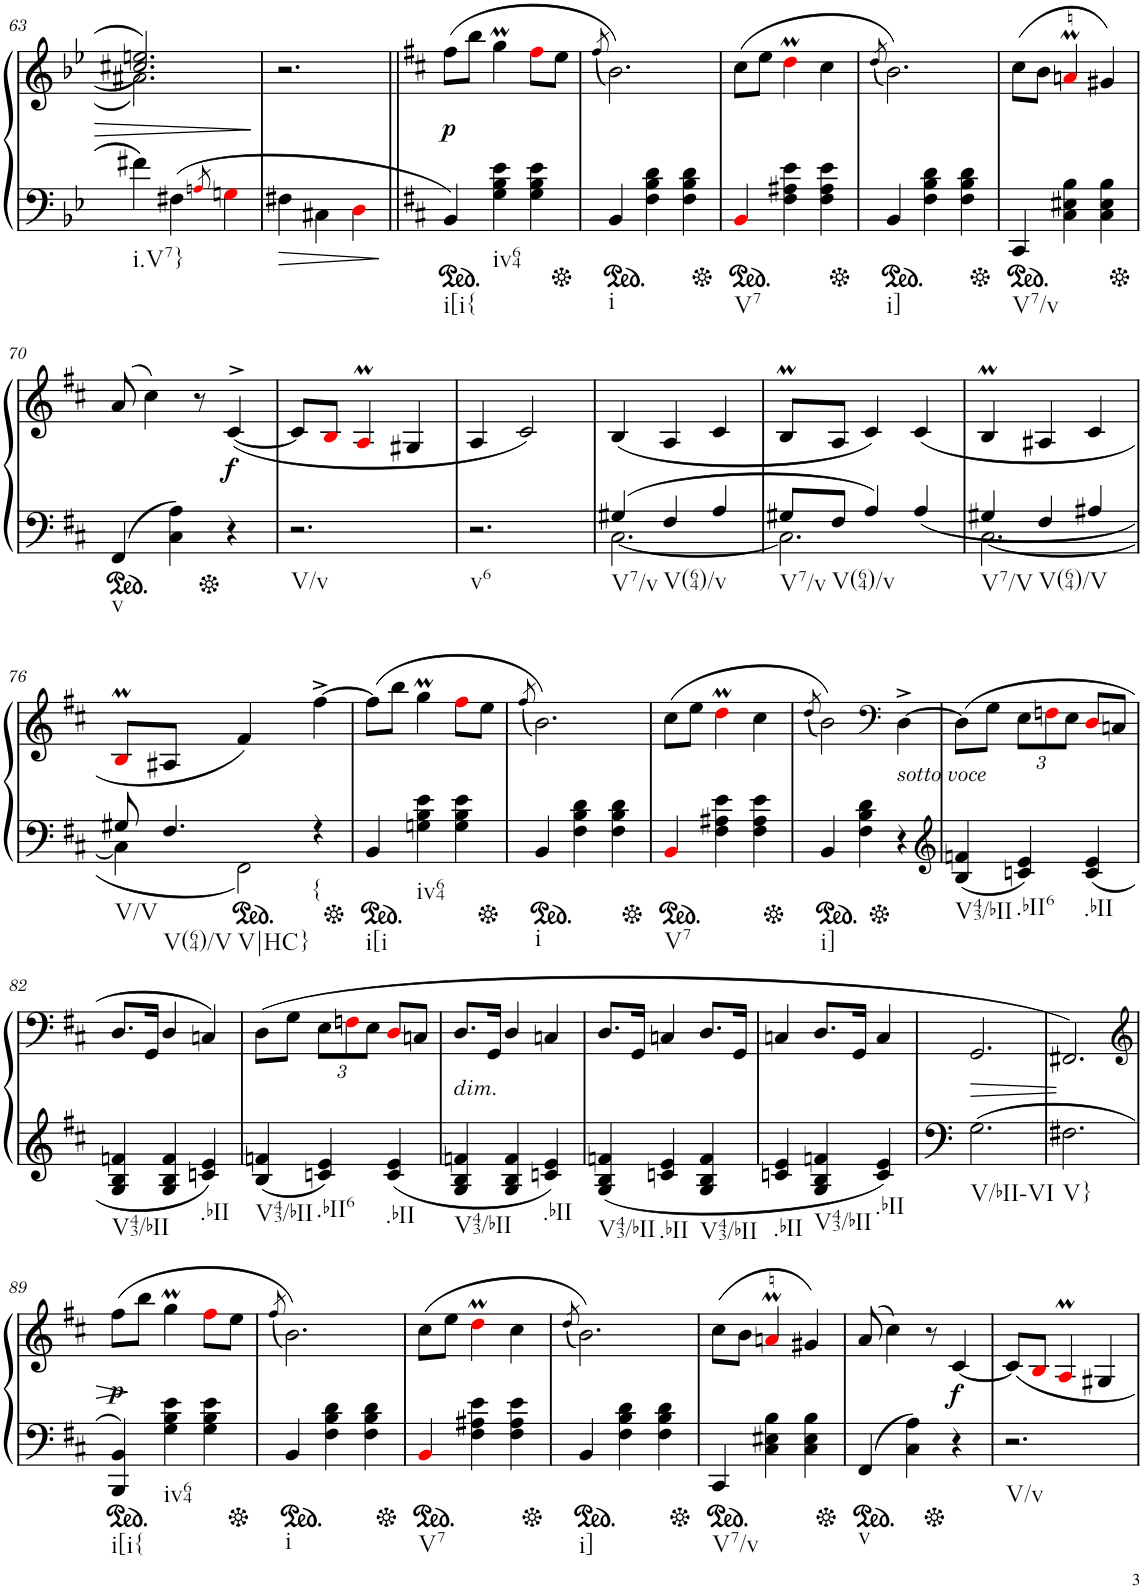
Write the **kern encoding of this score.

**kern	**dynam	**kern	**dynam
*part2	*part2	*part1	*part1
*staff2	*staff2	*staff1	*staff1
*I"Piano	*	*I"Piano	*
*I'Pno	*	*I'Pno	*
!!LO:PB:g=z
*clefF4	*	*clefG2	*
*k[b-e-]	*	*k[b-e-]	*
*M3/4	*	*M3/4	*
=63	=63	=63	=63
*	*	*^	*
!LO:TX:b:t=i.V7}	!	!	!	!
4f#X\	.	2.cc#X/ 2.een/	2.a#X\	.
(4F#X\	.	.	.	.
8qAni/	.	.	.	.
4Gni\	.	.	.	.
*	*	*v	*v	*
=64	=64	=64	=64
!	!LO:HP:b	!	!
4F#X\	>	2.r	.
4C#X\	.	.	.
4Di\	.	.	.
.	]	.	.
=65||	=65||	=65||	=65||
*k[f#c#]	*	*k[f#c#]	*
*ped	*	*	*
!LO:TX:b:t=i[i{	!	!	!
!	!	!	!LO:DY:b
4BB/)	.	(8ff#\L	p
.	.	8bb\J	.
!LO:TX:b:t=iv64	!	!	!
4G\ 4B\ 4e\	.	4ggM\	.
4G\ 4B\ 4e\	.	8ff#i\L	.
.	.	8ee\J	.
=66	=66	=66	=66
.	.	(8qff#/	.
*ped	*	*	*
!LO:TX:b:t=i	!	!	!
4BB/	.	2.b\))	.
4F#\ 4B\ 4d\	.	.	.
4F#\ 4B\ 4d\	.	.	.
=67	=67	=67	=67
*Xped	*	*	*
*ped	*	*	*
!LO:TX:b:t=V7	!	!	!
4BBi/	.	(8cc#\L	.
.	.	8ee\J	.
4F#\ 4A#X\ 4e\	.	4ddMi\	.
4F#\ 4A#\ 4e\	.	4cc#\	.
=68	=68	=68	=68
.	.	(8qdd/	.
*Xped	*	*	*
*ped	*	*	*
!LO:TX:b:t=i]	!	!	!
4BB/	.	2.b\))	.
4F#\ 4B\ 4d\	.	.	.
4F#\ 4B\ 4d\	.	.	.
=69	=69	=69	=69
*Xped	*	*	*
*ped	*	*	*
!LO:TX:b:t=V7/v	!	!	!
4CC#/	.	(8cc#\L	.
.	.	8b\J	.
4C#\ 4E#X\ 4B\	.	4anMi/	.
4C#\ 4E#\ 4B\	.	4g#X/)	.
!!LO:LB:g=z
=70	=70	=70	=70
*Xped	*	*	*
*ped	*	*	*
!LO:TX:b:t=v	!	!	!
(4FF#/	.	(8a/	.
.	.	4cc#\)	.
4C#\ 4A\)	.	.	.
.	.	8r	.
*Xped	*	*	*
!	!	!	!LO:DY:b
4r	.	(<[4c#^>/	f
=71	=71	=71	=71
!LO:TX:b:t=V/v	!	!	!
2.r	.	8c#/L]	.
.	.	8Bi/J	.
.	.	4AMi/	.
.	.	4G#X/	.
=72	=72	=72	=72
!LO:TX:b:t=v6	!	!	!
2.r	.	4A/	.
.	.	2c#/)	.
=73	=73	=73	=73
*^	*	*	*
!LO:TX:b:t=V7/v	!	!	!	!
(4G#X/	[2.C#\	.	(4B/	.
!LO:TX:b:t=V(64)/v	!	!	!	!
4F#/	.	.	4A/	.
4A/	.	.	4c#/	.
=74	=74	=74	=74	=74
!LO:TX:b:t=V7/v	!	!	!	!
8G#X/L	2.C#\]	.	8BM/L	.
!LO:TX:b:t=V(64)/v	!	!	!	!
8F#/J	.	.	8A/J	.
4A/)	.	.	4c#/)	.
(4A/	.	.	(4c#/	.
=75	=75	=75	=75	=75
!LO:TX:b:t=V7/V	!	!	!	!
4G#X/	[2.C#\	.	4BM/	.
!LO:TX:b:t=V(64)/V	!	!	!	!
4F#/	.	.	4A#X/	.
4A#X/	.	.	4c#/	.
!!LO:LB:g=z
=76	=76	=76	=76	=76
!LO:TX:b:t=V/V	!	!	!	!
8G#X/	4C#\]	.	8BMi/L	.
!LO:TX:b:t=V(64)/V	!	!	!	!
!LO:TX:b:t=V|HC}	!	!	!	!
4.F#/	.	.	8A#X/J	.
*ped	*	*	*	*
.	2FF#\)	.	4f#/)	.
!LO:TX:b:t={	!	!	!	!
4r	.	.	[4ff#^\	.
*v	*v	*	*	*
=77	=77	=77	=77
*Xped	*	*	*
*ped	*	*	*
!LO:TX:b:t=i[i	!	!	!
4BB/	.	(8ff#\L]	.
.	.	8bb\J	.
!LO:TX:b:t=iv64	!	!	!
4Gn\ 4B\ 4e\	.	4ggM\	.
4G\ 4B\ 4e\	.	8ff#i\L	.
.	.	8ee\J	.
=78	=78	=78	=78
.	.	(8qff#/	.
*Xped	*	*	*
*ped	*	*	*
!LO:TX:b:t=i	!	!	!
4BB/	.	2.b\))	.
4F#\ 4B\ 4d\	.	.	.
4F#\ 4B\ 4d\	.	.	.
=79	=79	=79	=79
*Xped	*	*	*
*ped	*	*	*
!LO:TX:b:t=V7	!	!	!
4BBi/	.	(8cc#\L	.
.	.	8ee\J	.
4F#\ 4A#X\ 4e\	.	4ddMi\	.
4F#\ 4A#\ 4e\	.	4cc#\	.
=80	=80	=80	=80
.	.	(8qdd/	.
*Xped	*	*	*
*ped	*	*	*
!LO:TX:b:t=i]	!	!	!
4BB/	.	2b\))	.
4F#\ 4B\ 4d\	.	.	.
*	*	*clefF4	*
*Xped	*	*	*
!	!	!LO:TX:b:i:t=sotto voce	!
4r	.	[4D^\	.
=81	=81	=81	=81
*clefG2	*	*	*
!LO:TX:b:t=V43/bII	!	!	!
(4B/ 4fn/	.	(8D\L]	.
.	.	8G\J	.
*	*	*Xbrackettup	*
!LO:TX:b:t=.bII6	!	!	!
4cn/ 4e/)	.	12E\L	.
.	.	12Fni\	.
.	.	12E\J	.
!LO:TX:b:t=.bII	!	!	!
(4c/ 4e/	.	8Di/L	.
.	.	8Cn/J	.
!!LO:LB:g=z
=82	=82	=82	=82
!LO:TX:b:t=V43/bII	!	!	!
4G/ 4B/ 4fn/	.	8.D/L	.
.	.	16GG/Jk	.
4G/ 4B/ 4f/	.	4D/	.
!LO:TX:b:t=.bII	!	!	!
4cn/ 4e/)	.	4Cn/)	.
=83	=83	=83	=83
!LO:TX:b:t=V43/bII	!	!	!
(4B/ 4fn/	.	(8D\L	.
.	.	8G\J	.
!LO:TX:b:t=.bII6	!	!	!
4cn/ 4e/)	.	12E\L	.
.	.	12Fni\	.
.	.	12E\J	.
!LO:TX:b:t=.bII	!	!	!
(4c/ 4e/	.	8Di/L	.
.	.	8Cn/J	.
=84	=84	=84	=84
!	!	!LO:TX:b:i:t=dim.	!
!LO:TX:b:t=V43/bII	!	!	!
4G/ 4B/ 4fn/	.	8.D/L	.
.	.	16GG/Jk	.
4G/ 4B/ 4f/	.	4D/	.
!LO:TX:b:t=.bII	!	!	!
4cn/ 4e/)	.	4Cn/	.
=85	=85	=85	=85
!LO:TX:b:t=V43/bII	!	!	!
(<4G/ 4B/ 4fn/	.	8.D/L	.
.	.	16GG/Jk	.
!LO:TX:b:t=.bII	!	!	!
4cn/ 4e/	.	4Cn/	.
!LO:TX:b:t=V43/bII	!	!	!
4G/ 4B/ 4f/	.	8.D/L	.
.	.	16GG/Jk	.
=86	=86	=86	=86
!LO:TX:b:t=.bII	!	!	!
4cn/ 4e/	.	4Cn/	.
!LO:TX:b:t=V43/bII	!	!	!
4G/ 4B/ 4fn/	.	8.D/L	.
.	.	16GG/Jk	.
!LO:TX:b:t=.bII	!	!	!
4c/ 4e/)	.	4C/	.
=87	=87	=87	=87
!LO:TX:b:t=V/bII-VI	!	!	!
!	!	!	!LO:HP:b
(2.G\	.	2.GG/	>
=88	=88	=88	=88
!LO:TX:b:t=V}	!	!	!
2.F#X\	.	2.FF#X/)	.
!!LO:LB:g=z
=89	=89	=89	=89
*	*	*clefG2	*
*ped	*	*	*
!LO:TX:b:t=i[i{	!	!	!
!	!	!	!LO:DY:b
4BBB/ 4BB/)	.	(8ff#\L	p
.	.	8bb\J	]
!LO:TX:b:t=iv64	!	!	!
4G\ 4B\ 4e\	.	4ggM\	.
4G\ 4B\ 4e\	.	8ff#i\L	.
.	.	8ee\J	.
=90	=90	=90	=90
.	.	(8qff#/	.
*Xped	*	*	*
*ped	*	*	*
!LO:TX:b:t=i	!	!	!
4BB/	.	2.b\))	.
4F#\ 4B\ 4d\	.	.	.
4F#\ 4B\ 4d\	.	.	.
=91	=91	=91	=91
*Xped	*	*	*
*ped	*	*	*
!LO:TX:b:t=V7	!	!	!
4BBi/	.	(8cc#\L	.
.	.	8ee\J	.
4F#\ 4A#X\ 4e\	.	4ddMi\	.
4F#\ 4A#\ 4e\	.	4cc#\	.
=92	=92	=92	=92
.	.	(8qdd/	.
*Xped	*	*	*
*ped	*	*	*
!LO:TX:b:t=i]	!	!	!
4BB/	.	2.b\))	.
4F#\ 4B\ 4d\	.	.	.
4F#\ 4B\ 4d\	.	.	.
=93	=93	=93	=93
*Xped	*	*	*
*ped	*	*	*
!LO:TX:b:t=V7/v	!	!	!
4CC#/	.	(8cc#\L	.
.	.	8b\J	.
4C#\ 4E#X\ 4B\	.	4anMi/	.
4C#\ 4E#\ 4B\	.	4g#X/)	.
=94	=94	=94	=94
*Xped	*	*	*
!LO:TX:b:t=v	!	!	!
(4FF#/	.	(8a/	.
.	.	4cc#\)	.
4C#\ 4A\)	.	.	.
.	.	8r	.
*Xped	*	*	*
!	!	!	!LO:DY:b
4r	.	[4c#/	f
=95	=95	=95	=95
!LO:TX:b:t=V/v	!	!	!
2.r	.	8c#/L]	.
.	.	8Bi/J	.
.	.	4AMi/	.
.	.	4G#X/	.
=	=	=	=
*-	*-	*-	*-
